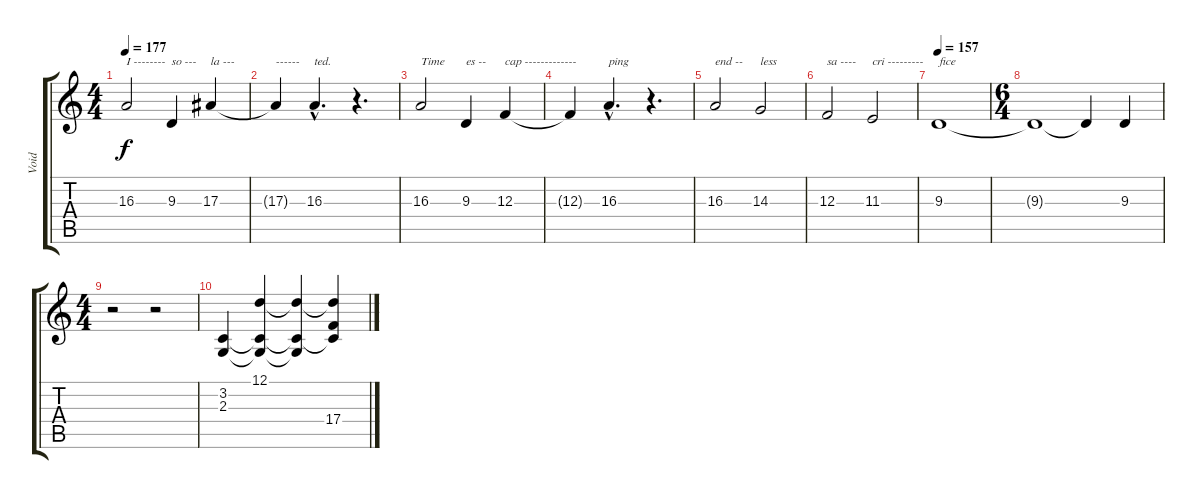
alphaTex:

\track ("Void" "Void") {instrument clarinet}
\staff {score tabs}
\tuning (D4 A3 F3 C3 G2 C2) {hide}
\ts (4 4)
\tempo 177
\clef g2
\ks c
16.3.2{txt "I --------" dy f} 9.3.4{txt "so ---"} 17.3.4{txt "la ---"} |
17.3{t}.4{txt "------"} 16.3{hac}.4{d txt "ted."} r.4{d} |
16.3.2{txt "Time"} 9.3.4{txt "es --"} 12.3.4{txt "cap -------------"} |
12.3{t}.4 16.3{hac}.4{d txt "ping"} r.4{d} |
16.3.2{txt "end --"} 14.3.2{txt "less"} |
12.3.2{txt "sa ----"} 11.3.2{txt "cri ---------"} |
\tempo 157
9.3.1{txt "fice"} |
\ts (6 4)
9.3{t}.1 9.3{t}.4 9.3.4 |
\ts (4 4)
r.2 r.2 |
(3.2 2.3).4{instrument reversecymbal} (12.1 3.2{t} 2.3{t}).4 (12.1{t} 3.2{t} 2.3{t}).4 (12.1{t} 3.2{t} 17.4).4
